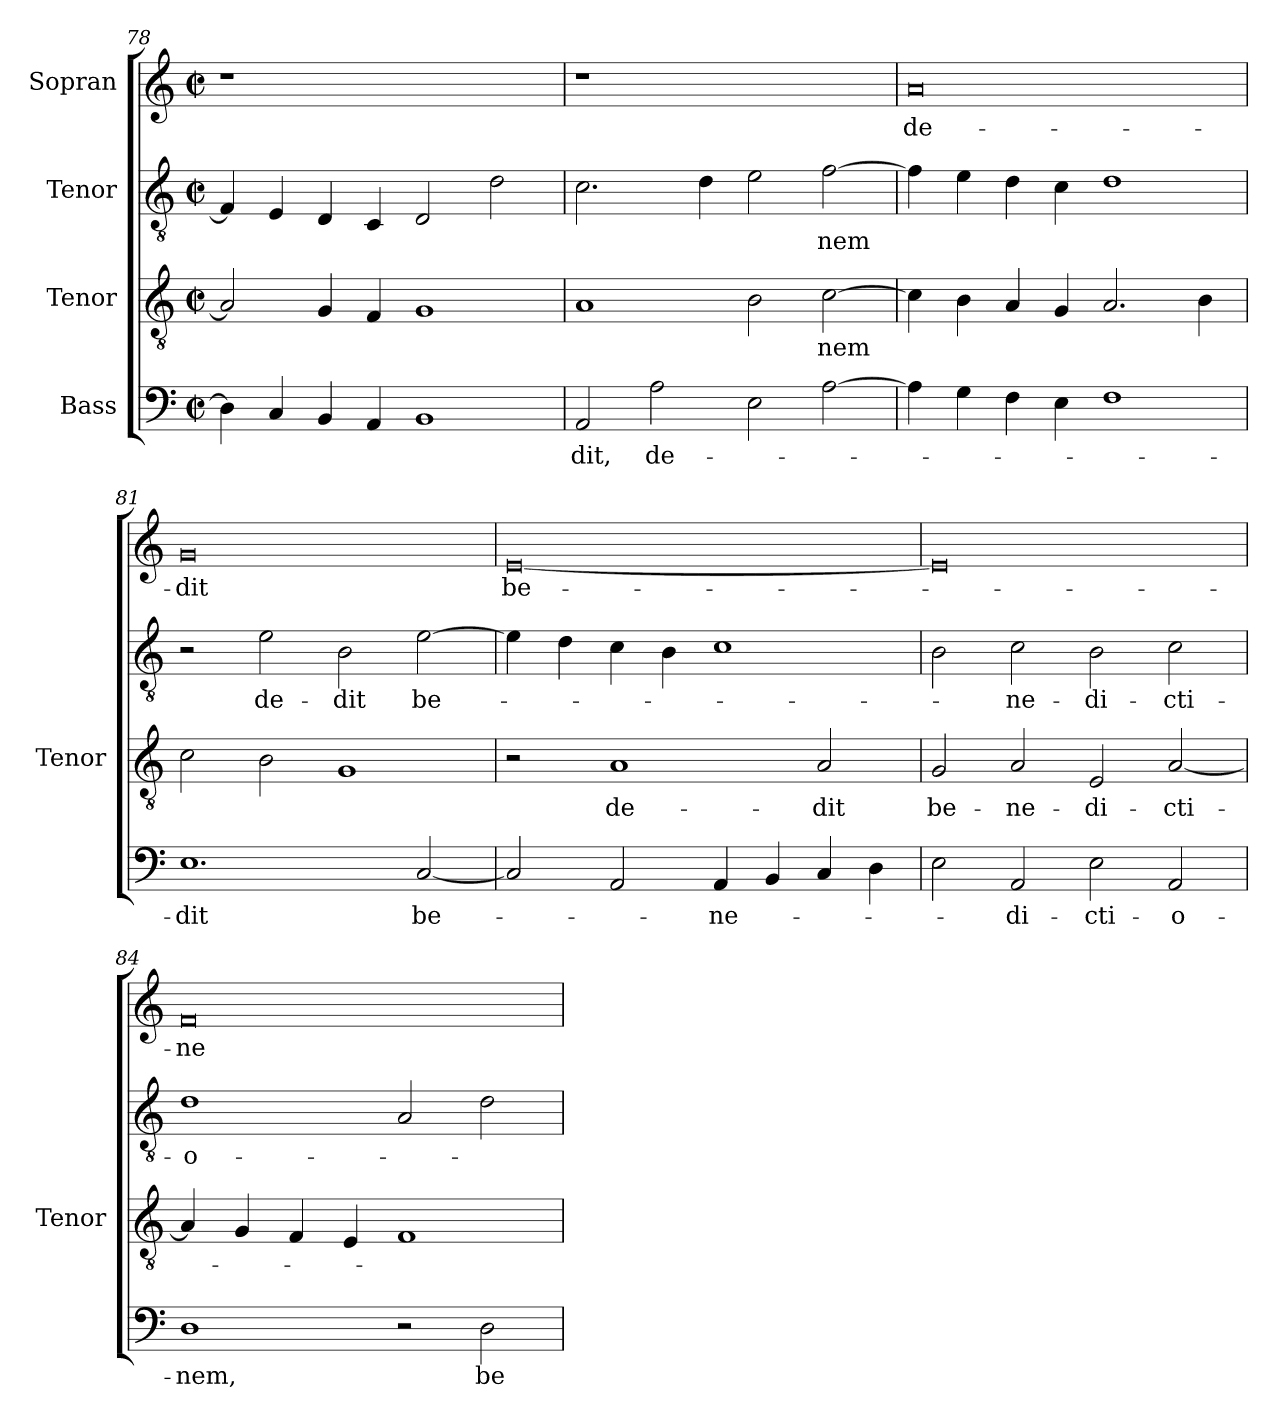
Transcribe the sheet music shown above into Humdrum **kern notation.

**kern	**text	**kern	**text	**kern	**text	**kern	**text
*part4	*part4	*part3	*part3	*part2	*part2	*part1	*part1
*staff4	*staff4	*staff3	*staff3	*staff2	*staff2	*staff1	*staff1
*I"Bass	*	*I"Tenor	*	*I"Tenor	*	*I"Sopran	*
*	*	*I'Tenor	*	*	*	*	*
!!LO:PB:g=z
*clefF4	*	*clefGv2	*	*clefGv2	*	*clefG2	*
*	*	*ITrd7c12	*	*ITrd7c12	*	*	*
*k[]	*	*k[]	*	*k[]	*	*k[]	*
*M2/2	*	*M2/2	*	*M2/2	*	*M2/2	*
*met(c|)	*	*met(c|)	*	*met(c|)	*	*met(c|)	*
=78	=78	=78	=78	=78	=78	=78	=78
!	!	!	!	!	!	!LO:N:vis=1	!
4Di\]	.	2AAi/]	.	4FFi/]	.	1r	.
4Ci/	.	.	.	4EEi/	.	.	.
4BBi/	.	4GGi/	.	4DDi/	.	.	.
4AAi/	.	4FFi/	.	4CCi/	.	.	.
1BBi	.	1GGi	.	2DDi/	.	1ryy	.
.	.	.	.	2Di\	.	.	.
=79	=79	=79	=79	=79	=79	=79	=79
!	!LO:LY:b:color=#000000	!	!	!	!	!LO:N:vis=1	!
2AAi/	-dit,	1AAi	.	2.Ci\	.	1r	.
!	!LO:LY:b:color=#000000	!	!	!	!	!	!
2Ai\	de-	.	.	.	.	.	.
.	.	.	.	4Di\	.	.	.
2Ei\	.	2BBi\	.	2Ei\	.	1ryy	.
!	!	!	!LO:LY:b:color=#000000	!	!	!	!
!	!	!	!	!	!LO:LY:b:color=#000000	!	!
[>2Ai\	.	[>2Ci\	-nem	[>2Fi\	-nem	.	.
=80	=80	=80	=80	=80	=80	=80	=80
!	!	!	!	!	!	!	!LO:LY:b:color=#000000
4Ai\]	.	4Ci\]	.	4Fi\]	.	0ai	de-
4Gi\	.	4BBi\	.	4Ei\	.	.	.
4Fi\	.	4AAi/	.	4Di\	.	.	.
4Ei\	.	4GGi/	.	4Ci\	.	.	.
1Fi	.	2.AAi/	.	1Di	.	.	.
.	.	4BBi\	.	.	.	.	.
=81	=81	=81	=81	=81	=81	=81	=81
!	!LO:LY:b:color=#000000	!	!	!	!	!	!
!	!	!	!	!	!	!	!LO:LY:b:color=#000000
1.Ei	-dit	2Ci\	.	2r	.	0gi	-dit
!	!	!	!	!	!LO:LY:b:color=#000000	!	!
.	.	2BBi\	.	2Ei\	de-	.	.
!	!	!	!	!	!LO:LY:b:color=#000000	!	!
.	.	1GGi	.	2BBi\	-dit	.	.
!	!LO:LY:b:color=#000000	!	!	!	!	!	!
!	!	!	!	!	!LO:LY:b:color=#000000	!	!
[<2Ci/	be-	.	.	[>2Ei\	be-	.	.
=82	=82	=82	=82	=82	=82	=82	=82
!	!	!	!	!	!	!	!LO:LY:b:color=#000000
2Ci/]	.	2r	.	4Ei\]	.	[<0ei	be-
.	.	.	.	4Di\	.	.	.
!	!	!	!LO:LY:b:color=#000000	!	!	!	!
2AAi/	.	1AAi	de-	4Ci\	.	.	.
.	.	.	.	4BBi\	.	.	.
!	!LO:LY:b:color=#000000	!	!	!	!	!	!
4AAi/	-ne-	.	.	1Ci	.	.	.
4BBi/	.	.	.	.	.	.	.
!	!	!	!LO:LY:b:color=#000000	!	!	!	!
4Ci/	.	2AAi/	-dit	.	.	.	.
4Di\	.	.	.	.	.	.	.
=83	=83	=83	=83	=83	=83	=83	=83
!	!	!	!LO:LY:b:color=#000000	!	!	!	!
2Ei\	.	2GGi/	be-	2BBi\	.	0ei]	.
!	!LO:LY:b:color=#000000	!	!	!	!	!	!
!	!	!	!LO:LY:b:color=#000000	!	!	!	!
!	!	!	!	!	!LO:LY:b:color=#000000	!	!
2AAi/	-di-	2AAi/	-ne-	2Ci\	-ne-	.	.
!	!LO:LY:b:color=#000000	!	!	!	!	!	!
!	!	!	!LO:LY:b:color=#000000	!	!	!	!
!	!	!	!	!	!LO:LY:b:color=#000000	!	!
2Ei\	-cti-	2EEi/	-di-	2BBi\	-di-	.	.
!	!LO:LY:b:color=#000000	!	!	!	!	!	!
!	!	!	!LO:LY:b:color=#000000	!	!	!	!
!	!	!	!	!	!LO:LY:b:color=#000000	!	!
2AAi/	-o-	[<2AAi/	-cti-	2Ci\	-cti-	.	.
=84	=84	=84	=84	=84	=84	=84	=84
!	!LO:LY:b:color=#000000	!	!	!	!	!	!
!	!	!	!	!	!LO:LY:b:color=#000000	!	!
!	!	!	!	!	!	!	!LO:LY:b:color=#000000
1Di	-nem,	4AAi/]	.	1Di	-o-	0fi	-ne-
.	.	4GGi/	.	.	.	.	.
.	.	4FFi/	.	.	.	.	.
.	.	4EEi/	.	.	.	.	.
2r	.	1FFi	.	2AAi/	.	.	.
!	!LO:LY:b:color=#000000	!	!	!	!	!	!
2Di\	be-	.	.	2Di\	.	.	.
=	=	=	=	=	=	=	=
*-	*-	*-	*-	*-	*-	*-	*-
